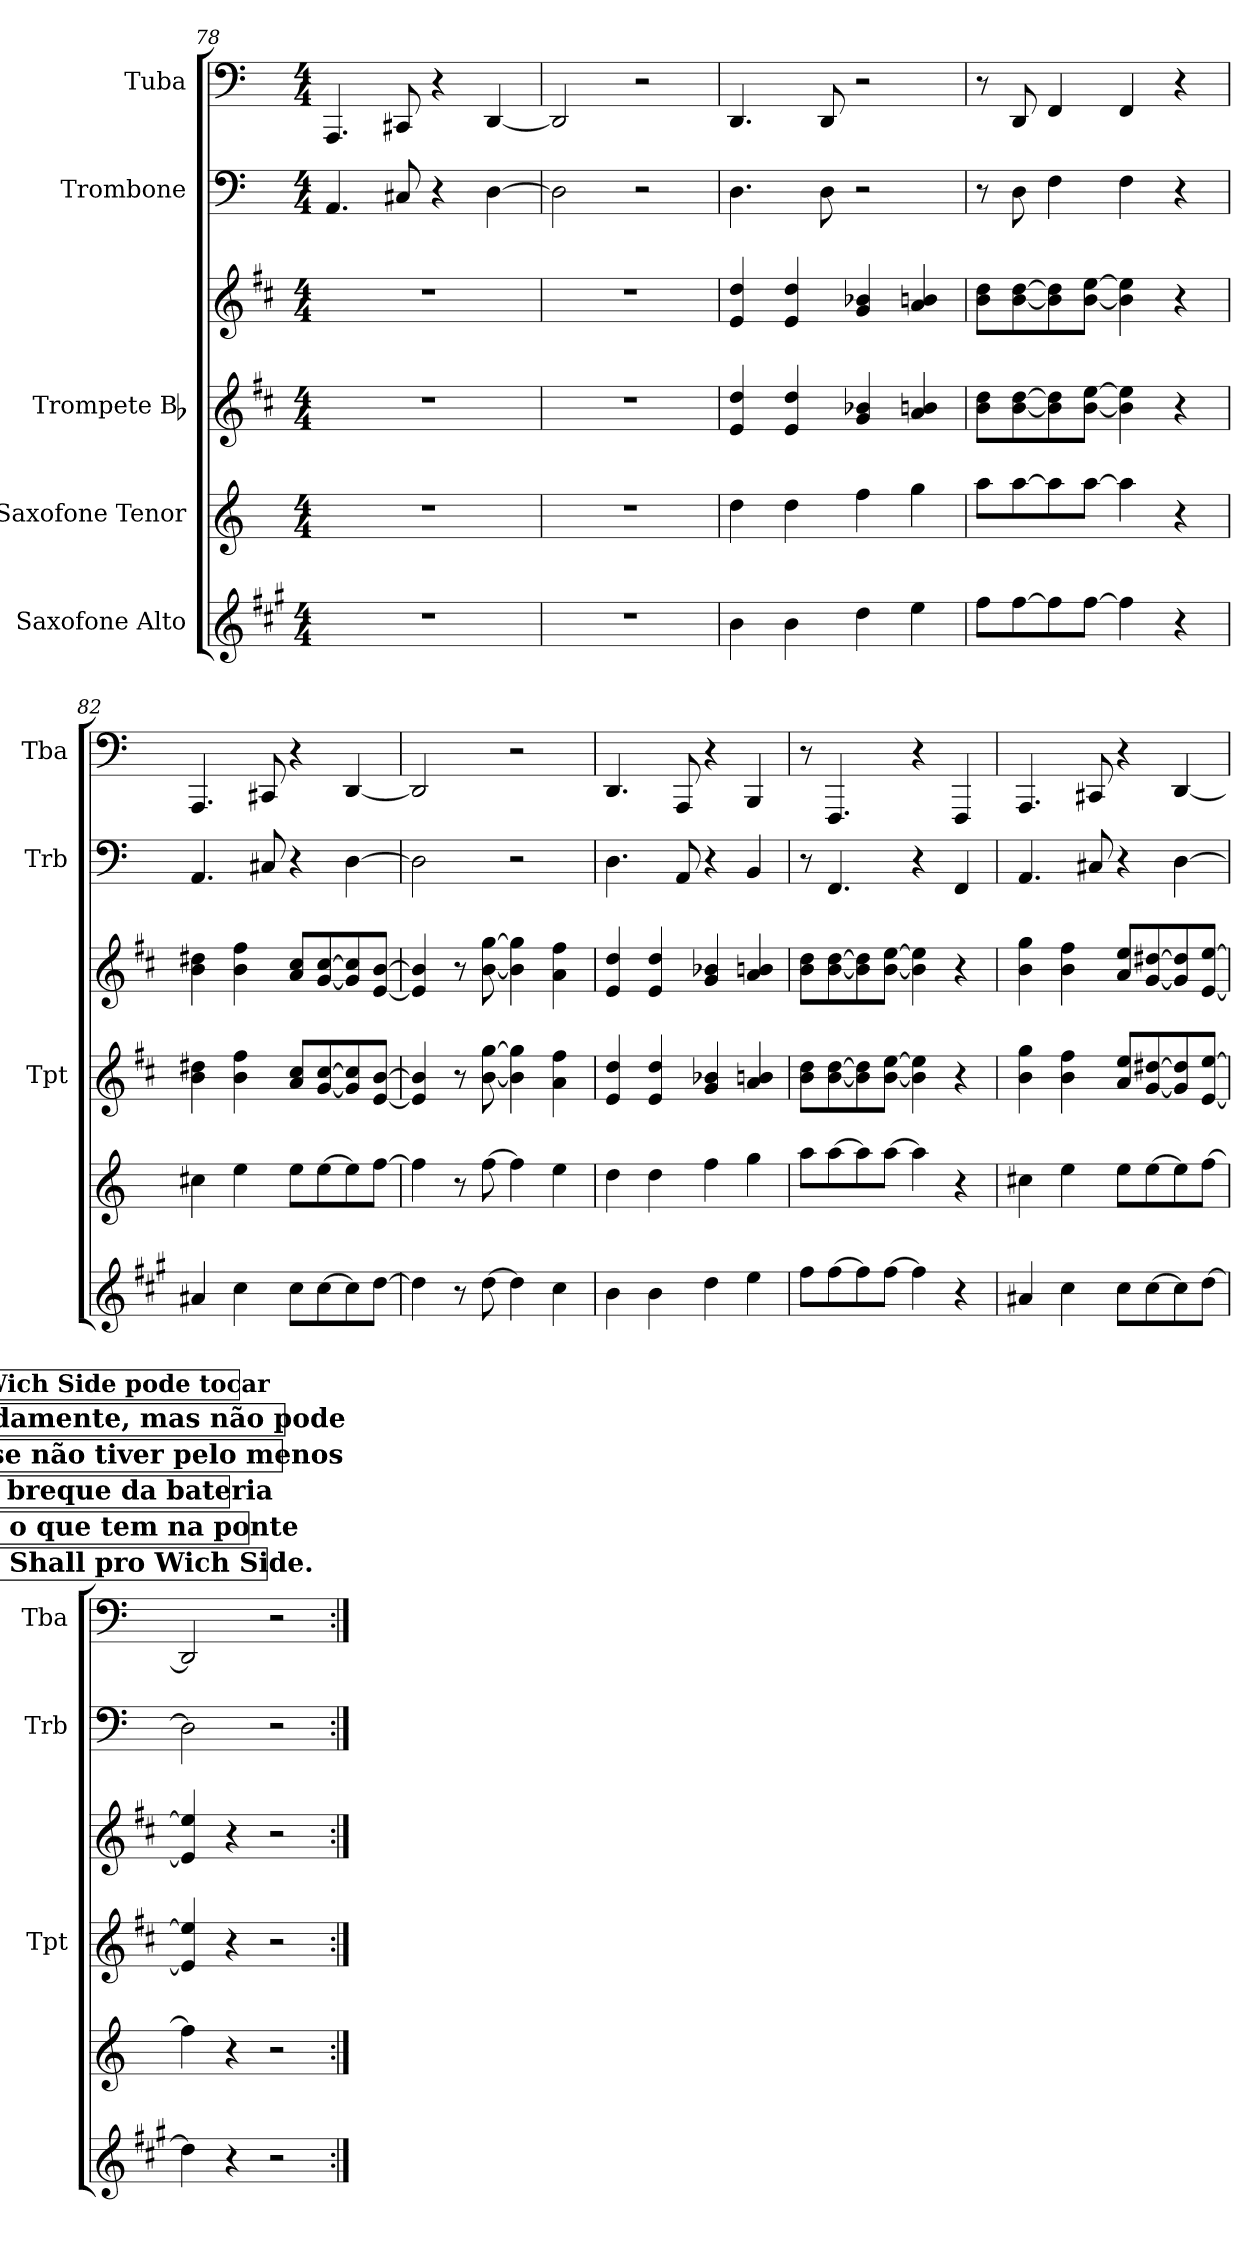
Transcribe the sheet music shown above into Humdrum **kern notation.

**kern	**kern	**kern	**kern	**kern	**kern
*part5	*part4	*part3	*part3	*part2	*part1
*staff6	*staff5	*staff4	*staff3	*staff2	*staff1
*I"Saxofone Alto	*I"Saxofone Tenor	*I"Trompete Bb	*	*I"Trombone	*I"Tuba
*	*	*I'Tpt	*	*I'Trb	*I'Tba
*clefG2	*clefG2	*clefG2	*clefG2	*clefF4	*clefF4
*ITrd5c9	*ITrd8c14	*ITrd1c2	*ITrd1c2	*	*
*k[]	*k[]	*k[]	*k[]	*k[]	*k[]
*M4/4	*M4/4	*M4/4	*M4/4	*M4/4	*M4/4
=78	=78	=78	=78	=78	=78
1r	1r	1r	1r	4.AA/	4.AAA/
.	.	.	.	8C#X/	8CC#X/
.	.	.	.	4r	4r
.	.	.	.	[4D\	[4DD/
=79	=79	=79	=79	=79	=79
1r	1r	1r	1r	2D\]	2DD/]
.	.	.	.	2r	2r
=80	=80	=80	=80	=80	=80
4d\	4d\	4d/ 4cc/	4d/ 4cc/	4.D\	4.DD/
4d\	4d\	4d/ 4cc/	4d/ 4cc/	.	.
.	.	.	.	8D\	8DD/
4f\	4f\	4f/ 4a-X/	4f/ 4a-X/	2r	2r
4g\	4g\	4g/ 4an/	4g/ 4an/	.	.
=81	=81	=81	=81	=81	=81
8a\L	8a\L	8a\ 8cc\L	8a\ 8cc\L	8r	8r
[8a\	[8a\	[8a\ [8cc\	[8a\ [8cc\	8D\	8DD/
8a\]	8a\]	8a\] 8cc\]	8a\] 8cc\]	4F\	4FF/
[8a\J	[8a\J	[8a\ [8dd\J	[8a\ [8dd\J	.	.
4a\]	4a\]	4a\] 4dd\]	4a\] 4dd\]	4F\	4FF/
4r	4r	4r	4r	4r	4r
=82	=82	=82	=82	=82	=82
4c#X/	4c#X\	4a\ 4cc#X\	4a\ 4cc#X\	4.AA/	4.AAA/
4e\	4e\	4a\ 4ee\	4a\ 4ee\	.	.
.	.	.	.	8C#X/	8CC#X/
8e\L	8e\L	8g/ 8b/L	8g/ 8b/L	4r	4r
[8e\	[8e\	[8f/ [8b/	[8f/ [8b/	.	.
8e\]	8e\]	8f/] 8b/]	8f/] 8b/]	[4D\	[4DD/
[8f\J	[8f\J	[8d/ [8a/J	[8d/ [8a/J	.	.
=83	=83	=83	=83	=83	=83
4f\]	4f\]	4d/] 4a/]	4d/] 4a/]	2D\]	2DD/]
8r	8r	8r	8r	.	.
[8f\	[8f\	[8a\ [8ff\	[8a\ [8ff\	.	.
4f\]	4f\]	4a\] 4ff\]	4a\] 4ff\]	2r	2r
4e\	4e\	4g\ 4ee\	4g\ 4ee\	.	.
=84	=84	=84	=84	=84	=84
4d\	4d\	4d/ 4cc/	4d/ 4cc/	4.D\	4.DD/
4d\	4d\	4d/ 4cc/	4d/ 4cc/	.	.
.	.	.	.	8AA/	8AAA/
4f\	4f\	4f/ 4a-X/	4f/ 4a-X/	4r	4r
4g\	4g\	4g/ 4an/	4g/ 4an/	4BB/	4BBB/
=85	=85	=85	=85	=85	=85
8a\L	8a\L	8a\ 8cc\L	8a\ 8cc\L	8r	8r
[8a\	[8a\	[8a\ [8cc\	[8a\ [8cc\	4.FF/	4.FFF/
8a\]	8a\]	8a\] 8cc\]	8a\] 8cc\]	.	.
[8a\J	[8a\J	[8a\ [8dd\J	[8a\ [8dd\J	.	.
4a\]	4a\]	4a\] 4dd\]	4a\] 4dd\]	4r	4r
4r	4r	4r	4r	4FF/	4FFF/
=86	=86	=86	=86	=86	=86
4c#X/	4c#X\	4a\ 4ff\	4a\ 4ff\	4.AA/	4.AAA/
4e\	4e\	4a\ 4ee\	4a\ 4ee\	.	.
.	.	.	.	8C#X/	8CC#X/
8e\L	8e\L	8g/ 8dd/L	8g/ 8dd/L	4r	4r
[8e\	[8e\	[8f/ [8cc#X/	[8f/ [8cc#X/	.	.
8e\]	8e\]	8f/] 8cc#/]	8f/] 8cc#/]	[4D\	[4DD/
[8f\J	[8f\J	[8d/ [8dd/J	[8d/ [8dd/J	.	.
!!LO:REH:place=s1:b:t=do We Shall pro Wich Side.
!!LO:REH:place=s1:b:t=igual o que tem na ponte
!!LO:REH:place=s1:b:t=um breque da bateria
!!LO:REH:place=s1:b:t=acabar se não tiver pelo menos
!!LO:REH:place=s1:b:t=indefinidamente, mas não pode
!!LO:REH:place=s1:a:B:fs=14:t=A Wich Side pode tocar
=87	=87	=87	=87	=87	=87
4f\]	4f\]	4d/] 4dd/]	4d/] 4dd/]	2D\]	2DD/]
4r	4r	4r	4r	.	.
2r	2r	2r	2r	2r	2r
=:|!	=:|!	=:|!	=:|!	=:|!	=:|!
*-	*-	*-	*-	*-	*-
